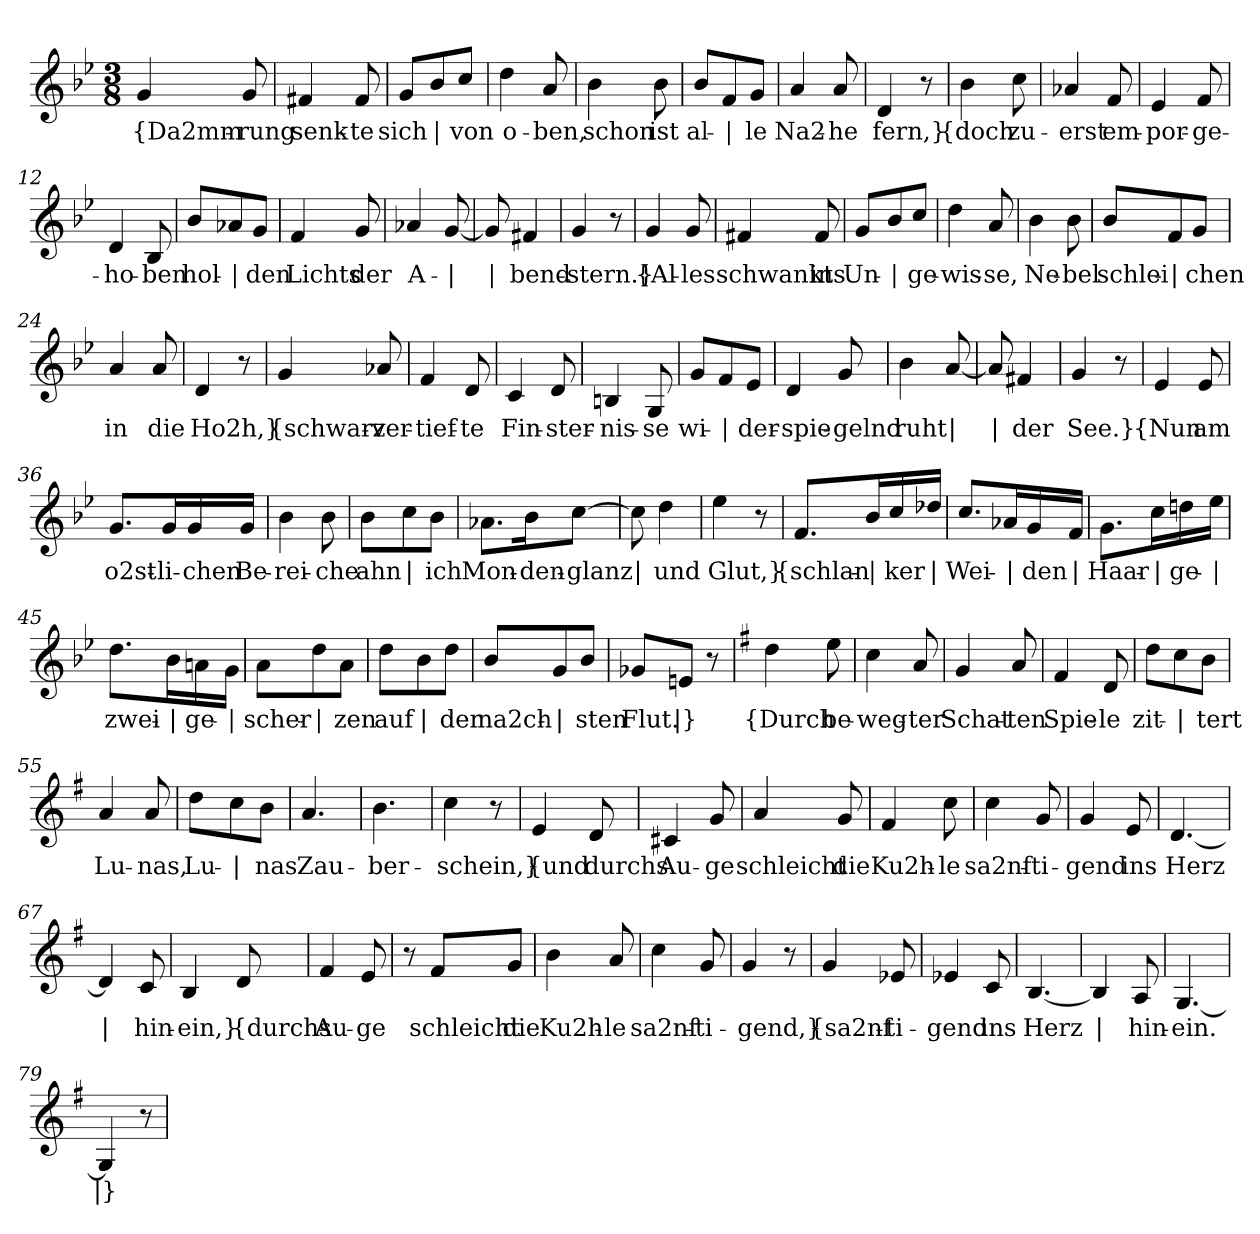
**kern	**text
*part1	*part1
*staff1	*staff1
*clefG2	*
*k[b-e-]	*
*M3/8	*
=1	=1
!	!LO:LY:b
4g/	{Da2mm-
!	!LO:LY:b
8g/	-rung
=2	=2
!	!LO:LY:b
4f#X/	senk-
!	!LO:LY:b
8f#/	-te
=3	=3
!	!LO:LY:b
8g/L	sich
!	!LO:LY:b
8b-/	|
!	!LO:LY:b
8cc/J	von
=4	=4
!	!LO:LY:b
4dd\	o-
!	!LO:LY:b
8a/	-ben,
=5	=5
!	!LO:LY:b
4b-\	schon
!	!LO:LY:b
8b-\	ist
=6	=6
!	!LO:LY:b
8b-/L	al-
!	!LO:LY:b
8f/	|
!	!LO:LY:b
8g/J	-le
=7	=7
!	!LO:LY:b
4a/	Na2-
!	!LO:LY:b
8a/	-he
=8	=8
!	!LO:LY:b
4d/	fern,}
8r	.
=9	=9
!	!LO:LY:b
4b-\	{doch
!	!LO:LY:b
8cc\	zu-
=10	=10
!	!LO:LY:b
4a-X/	-erst
!	!LO:LY:b
8f/	em-
!!LO:LB:g=z
=11	=11
!	!LO:LY:b
4e-/	-por-
!	!LO:LY:b
8f/	-ge-
=12	=12
!	!LO:LY:b
4d/	-ho-
!	!LO:LY:b
8B-/	-ben
=13	=13
!	!LO:LY:b
8b-/L	hol-
!	!LO:LY:b
8a-X/	|
!	!LO:LY:b
8g/J	-den
=14	=14
!	!LO:LY:b
4f/	Lichts
!	!LO:LY:b
8g/	der
=15	=15
!	!LO:LY:b
4a-X/	A-
!	!LO:LY:b
[8g/	|
=16	=16
!	!LO:LY:b
8g/]	|
!	!LO:LY:b
4f#X/	-bend-
=17	=17
!	!LO:LY:b
4g/	stern.}
8r	.
=18	=18
!	!LO:LY:b
4g/	{Al-
!	!LO:LY:b
8g/	-les
=19	=19
!	!LO:LY:b
4f#X/	schwankt
!	!LO:LY:b
8f#/	ins
=20	=20
!	!LO:LY:b
8g/L	Un-
!	!LO:LY:b
8b-/	|
!	!LO:LY:b
8cc/J	-ge-
!!LO:LB:g=z
=21	=21
!	!LO:LY:b
4dd\	-wis-
!	!LO:LY:b
8a/	-se,
=22	=22
!	!LO:LY:b
4b-\	Ne-
!	!LO:LY:b
8b-\	-bel
=23	=23
!	!LO:LY:b
8b-/L	schlei-
!	!LO:LY:b
8f/	|
!	!LO:LY:b
8g/J	-chen
=24	=24
!	!LO:LY:b
4a/	in
!	!LO:LY:b
8a/	die
=25	=25
!	!LO:LY:b
4d/	Ho2h,}
8r	.
=26	=26
!	!LO:LY:b
4g/	{schwarz-
!	!LO:LY:b
8a-X/	-ver-
=27	=27
!	!LO:LY:b
4f/	-tief-
!	!LO:LY:b
8d/	-te
=28	=28
!	!LO:LY:b
4c/	Fin-
!	!LO:LY:b
8d/	-ster-
=29	=29
!	!LO:LY:b
4Bn/	-nis-
!	!LO:LY:b
8G/	-se
!!LO:LB:g=z
=30	=30
!	!LO:LY:b
8g/L	wi-
!	!LO:LY:b
8f/	|
!	!LO:LY:b
8e-/J	-der-
=31	=31
!	!LO:LY:b
4d/	-spie-
!	!LO:LY:b
8g/	-gelnd
=32	=32
!	!LO:LY:b
4b-\	ruht
!	!LO:LY:b
[8a/	|
=33	=33
!	!LO:LY:b
8a/]	|
!	!LO:LY:b
4f#X/	der
=34	=34
!	!LO:LY:b
4g/	See.}
8r	.
=35	=35
!	!LO:LY:b
4e-/	{Nun
!	!LO:LY:b
8e-/	am
=36	=36
!	!LO:LY:b
8.g/L	o2st-
!	!LO:LY:b
16g/L	-li-
!	!LO:LY:b
16g/	-chen
!	!LO:LY:b
16g/JJ	Be-
=37	=37
!	!LO:LY:b
4b-\	-rei-
!	!LO:LY:b
8b-\	-che
=38	=38
!	!LO:LY:b
8b-\L	ahn
!	!LO:LY:b
8cc\	|
!	!LO:LY:b
8b-\J	ich
!!LO:LB:g=z
=39	=39
!	!LO:LY:b
8.a-X\L	Mon-
!	!LO:LY:b
16b-\K	-den-
!	!LO:LY:b
[8cc\J	-glanz
=40	=40
!	!LO:LY:b
8cc\]	|
!	!LO:LY:b
4dd\	und
=41	=41
!	!LO:LY:b
4ee-\	Glut,}
8r	.
=42	=42
!	!LO:LY:b
8.f/L	{schlan-
!	!LO:LY:b
16b-/L	|
!	!LO:LY:b
16cc/	-ker
!	!LO:LY:b
16dd-X/JJ	|
=43	=43
!	!LO:LY:b
8.cc/L	Wei-
!	!LO:LY:b
16a-X/L	|
!	!LO:LY:b
16g/	-den
!	!LO:LY:b
16f/JJ	|
=44	=44
!	!LO:LY:b
8.g\L	Haar-
!	!LO:LY:b
16cc\L	|
!	!LO:LY:b
16ddn\	-ge-
!	!LO:LY:b
16ee-\JJ	|
=45	=45
!	!LO:LY:b
8.dd\L	-zwei-
!	!LO:LY:b
16b-\L	|
!	!LO:LY:b
16an\	-ge-
!	!LO:LY:b
16g\JJ	|
!!LO:LB:g=z
=46	=46
!	!LO:LY:b
8a\L	scher-
!	!LO:LY:b
8dd\	|
!	!LO:LY:b
8a\J	-zen
=47	=47
!	!LO:LY:b
8dd\L	auf
!	!LO:LY:b
8b-\	|
!	!LO:LY:b
8dd\J	der
=48	=48
!	!LO:LY:b
8b-/L	na2ch-
!	!LO:LY:b
8g/	|
!	!LO:LY:b
8b-/J	-sten
=49	=49
!	!LO:LY:b
8g-X/L	Flut.
!	!LO:LY:b
8en/J	|}
8r	.
=50	=50
*k[f#]	*
!	!LO:LY:b
4dd\	{Durch
!	!LO:LY:b
8ee\	be-
=51	=51
!	!LO:LY:b
4cc\	-weg-
!	!LO:LY:b
8a/	-ter
=52	=52
!	!LO:LY:b
4g/	Schat-
!	!LO:LY:b
8a/	-ten
=53	=53
!	!LO:LY:b
4f#/	Spie-
!	!LO:LY:b
8d/	-le
=54	=54
!	!LO:LY:b
8dd\L	zit-
!	!LO:LY:b
8cc\	|
!	!LO:LY:b
8b\J	-tert
!!LO:LB:g=z
=55	=55
!	!LO:LY:b
4a/	Lu-
!	!LO:LY:b
8a/	-nas,
=56	=56
!	!LO:LY:b
8dd\L	Lu-
!	!LO:LY:b
8cc\	|
!	!LO:LY:b
8b\J	-nas
=57	=57
!	!LO:LY:b
4.a/	Zau-
=58	=58
!	!LO:LY:b
4.b\	-ber-
=59	=59
!	!LO:LY:b
4cc\	-schein,}
8r	.
=60	=60
!	!LO:LY:b
4e/	{und
!	!LO:LY:b
8d/	durchs
=61	=61
!	!LO:LY:b
4c#X/	Au-
!	!LO:LY:b
8g/	-ge
=62	=62
!	!LO:LY:b
4a/	schleicht
!	!LO:LY:b
8g/	die
=63	=63
!	!LO:LY:b
4f#/	Ku2h-
!	!LO:LY:b
8cc\	-le
=64	=64
!	!LO:LY:b
4cc\	sa2nf-
!	!LO:LY:b
8g/	-ti-
!!LO:LB:g=z
=65	=65
!	!LO:LY:b
4g/	-gend
!	!LO:LY:b
8e/	ins
=66	=66
!	!LO:LY:b
[4.d/	Herz
=67	=67
!	!LO:LY:b
4d/]	|
!	!LO:LY:b
8c/	hin-
=68	=68
!	!LO:LY:b
4B/	-ein,}
!	!LO:LY:b
8d/	{durchs
=69	=69
!	!LO:LY:b
4f#/	Au-
!	!LO:LY:b
8e/	-ge
=70	=70
8r	.
!	!LO:LY:b
8f#/L	schleicht
!	!LO:LY:b
8g/J	die
=71	=71
!	!LO:LY:b
4b\	Ku2h-
!	!LO:LY:b
8a/	-le
=72	=72
!	!LO:LY:b
4cc\	sa2nf-
!	!LO:LY:b
8g/	-ti-
=73	=73
!	!LO:LY:b
4g/	-gend,}
8r	.
!!LO:LB:g=z
=74	=74
!	!LO:LY:b
4g/	{sa2nf-
!	!LO:LY:b
8e-X/	-ti-
=75	=75
!	!LO:LY:b
4e-X/	-gend
!	!LO:LY:b
8c/	ins
=76	=76
!	!LO:LY:b
[4.B/	Herz
=77	=77
!	!LO:LY:b
4B/]	|
!	!LO:LY:b
8A/	hin-
=78	=78
!	!LO:LY:b
[4.G/	-ein.
=79	=79
!	!LO:LY:b
4G/]	|}
8r	.
=	=
*-	*-
